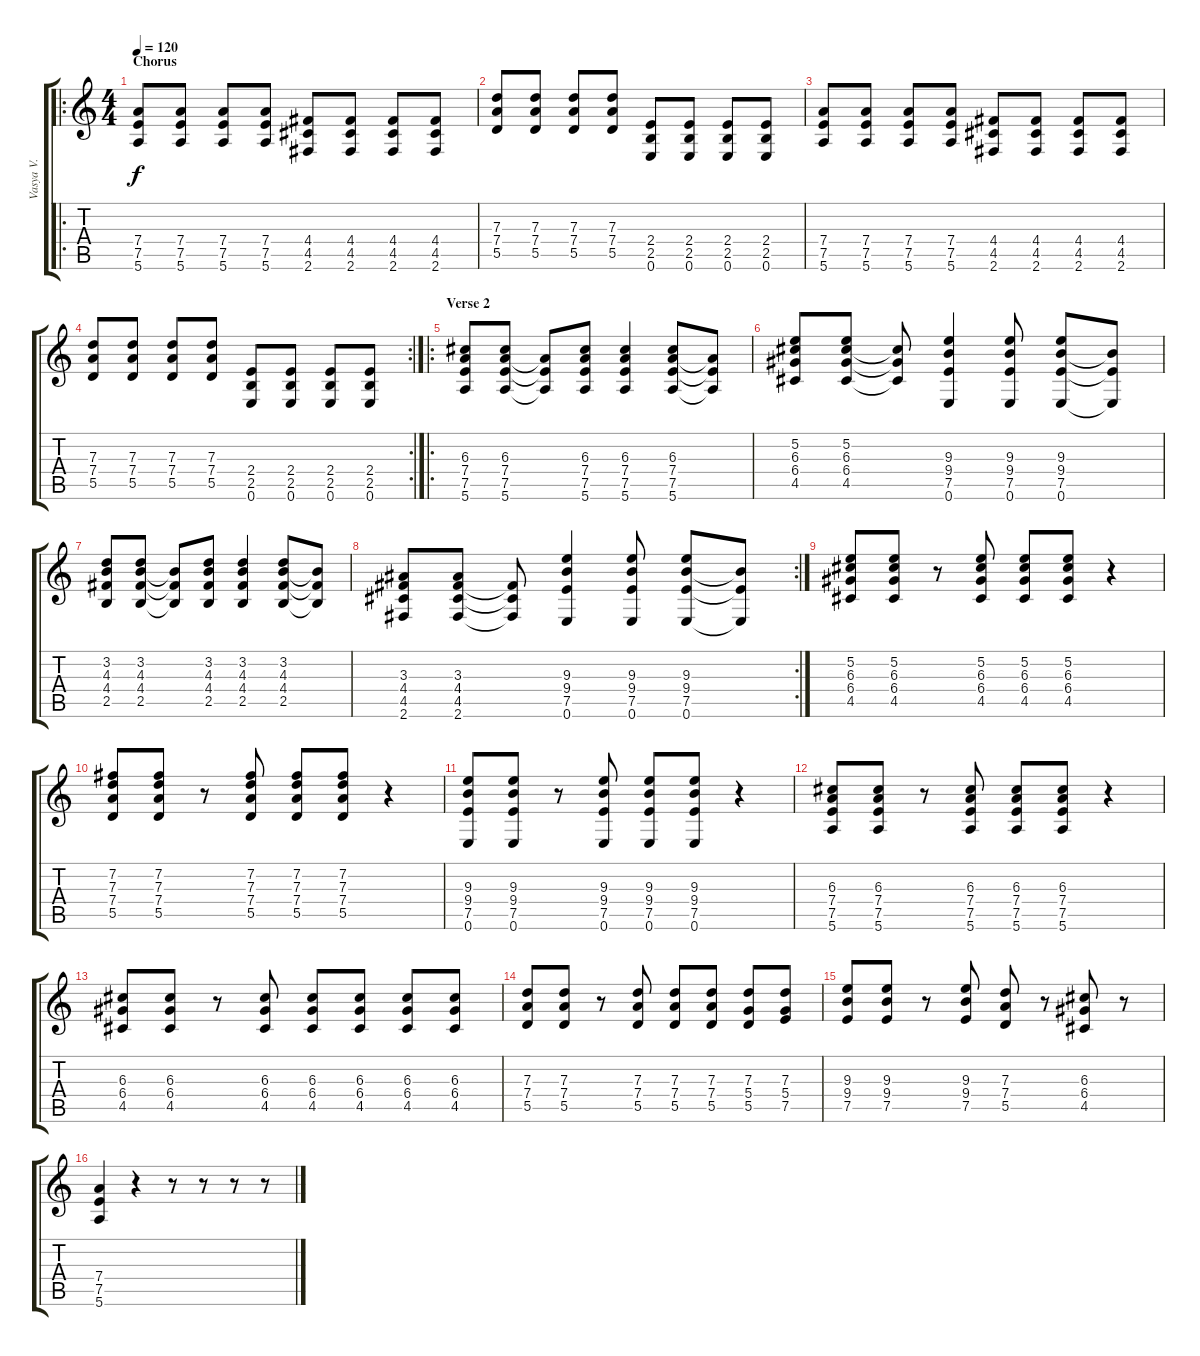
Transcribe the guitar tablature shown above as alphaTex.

\track ("Vasya V." "Vasya V.") {instrument overdrivenguitar}
\staff {score tabs}
\tuning (E4 B3 G3 D3 A2 E2) {hide}
\ro
\ts (4 4)
\section ("" "Chorus")
\tempo 120
\clef g2
\ks c
(7.4 7.5 5.6).8{dy f} (7.4 7.5 5.6).8 (7.4 7.5 5.6).8 (7.4 7.5 5.6).8 (4.4 4.5 2.6).8 (4.4 4.5 2.6).8 (4.4 4.5 2.6).8 (4.4 4.5 2.6).8 |
(7.3 7.4 5.5).8 (7.3 7.4 5.5).8 (7.3 7.4 5.5).8 (7.3 7.4 5.5).8 (2.4 2.5 0.6).8 (2.4 2.5 0.6).8 (2.4 2.5 0.6).8 (2.4 2.5 0.6).8 |
(7.4 7.5 5.6).8 (7.4 7.5 5.6).8 (7.4 7.5 5.6).8 (7.4 7.5 5.6).8 (4.4 4.5 2.6).8 (4.4 4.5 2.6).8 (4.4 4.5 2.6).8 (4.4 4.5 2.6).8 |
\rc 2
(7.3 7.4 5.5).8 (7.3 7.4 5.5).8 (7.3 7.4 5.5).8 (7.3 7.4 5.5).8 (2.4 2.5 0.6).8 (2.4 2.5 0.6).8 (2.4 2.5 0.6).8 (2.4 2.5 0.6).8 |
\ro
\section ("" "Verse 2")
(6.3 7.4 7.5 5.6).8{instrument overdrivenguitar} (6.3 7.4 7.5 5.6).8 (7.4{t} 7.5{t} 5.6{t}).8 (6.3 7.4 7.5 5.6).8 (6.3 7.4 7.5 5.6).4 (6.3 7.4 7.5 5.6).8 (7.4{t} 7.5{t} 5.6{t}).8 |
(5.2 6.3 6.4 4.5).8 (5.2 6.3 6.4 4.5).8 (6.3{t} 6.4{t} 4.5{t}).8 (9.3 9.4 7.5 0.6).4 (9.3 9.4 7.5 0.6).8 (9.3 9.4 7.5 0.6).8 (9.4{t} 7.5{t} 0.6{t}).8 |
(3.2 4.3 4.4 2.5).8 (3.2 4.3 4.4 2.5).8 (4.3{t} 4.4{t} 2.5{t}).8 (3.2 4.3 4.4 2.5).8 (3.2 4.3 4.4 2.5).4 (3.2 4.3 4.4 2.5).8 (4.3{t} 4.4{t} 2.5{t}).8 |
\rc 2
(3.3 4.4 4.5 2.6).8 (3.3 4.4 4.5 2.6).8 (4.4{t} 4.5{t} 2.6{t}).8 (9.3 9.4 7.5 0.6).4 (9.3 9.4 7.5 0.6).8 (9.3 9.4 7.5 0.6).8 (9.4{t} 7.5{t} 0.6{t}).8 |
(5.2 6.3 6.4 4.5).8 (5.2 6.3 6.4 4.5).8 r.8 (5.2 6.3 6.4 4.5).8 (5.2 6.3 6.4 4.5).8 (5.2 6.3 6.4 4.5).8 r.4 |
(7.2 7.3 7.4 5.5).8 (7.2 7.3 7.4 5.5).8 r.8 (7.2 7.3 7.4 5.5).8 (7.2 7.3 7.4 5.5).8 (7.2 7.3 7.4 5.5).8 r.4 |
(9.3 9.4 7.5 0.6).8 (9.3 9.4 7.5 0.6).8 r.8 (9.3 9.4 7.5 0.6).8 (9.3 9.4 7.5 0.6).8 (9.3 9.4 7.5 0.6).8 r.4 |
(6.3 7.4 7.5 5.6).8 (6.3 7.4 7.5 5.6).8 r.8 (6.3 7.4 7.5 5.6).8 (6.3 7.4 7.5 5.6).8 (6.3 7.4 7.5 5.6).8 r.4 |
(6.3 6.4 4.5).8 (6.3 6.4 4.5).8 r.8 (6.3 6.4 4.5).8 (6.3 6.4 4.5).8 (6.3 6.4 4.5).8 (6.3 6.4 4.5).8 (6.3 6.4 4.5).8 |
(7.3 7.4 5.5).8 (7.3 7.4 5.5).8 r.8 (7.3 7.4 5.5).8 (7.3 7.4 5.5).8 (7.3 7.4 5.5).8 (7.3 5.4 5.5).8 (7.3 5.4 7.5).8 |
(9.3 9.4 7.5).8 (9.3 9.4 7.5).8 r.8 (9.3 9.4 7.5).8 (7.3 7.4 5.5).8 r.8 (6.3 6.4 4.5).8 r.8 |
(7.4 7.5 5.6).4 r.4 r.8 r.8 r.8 r.8
